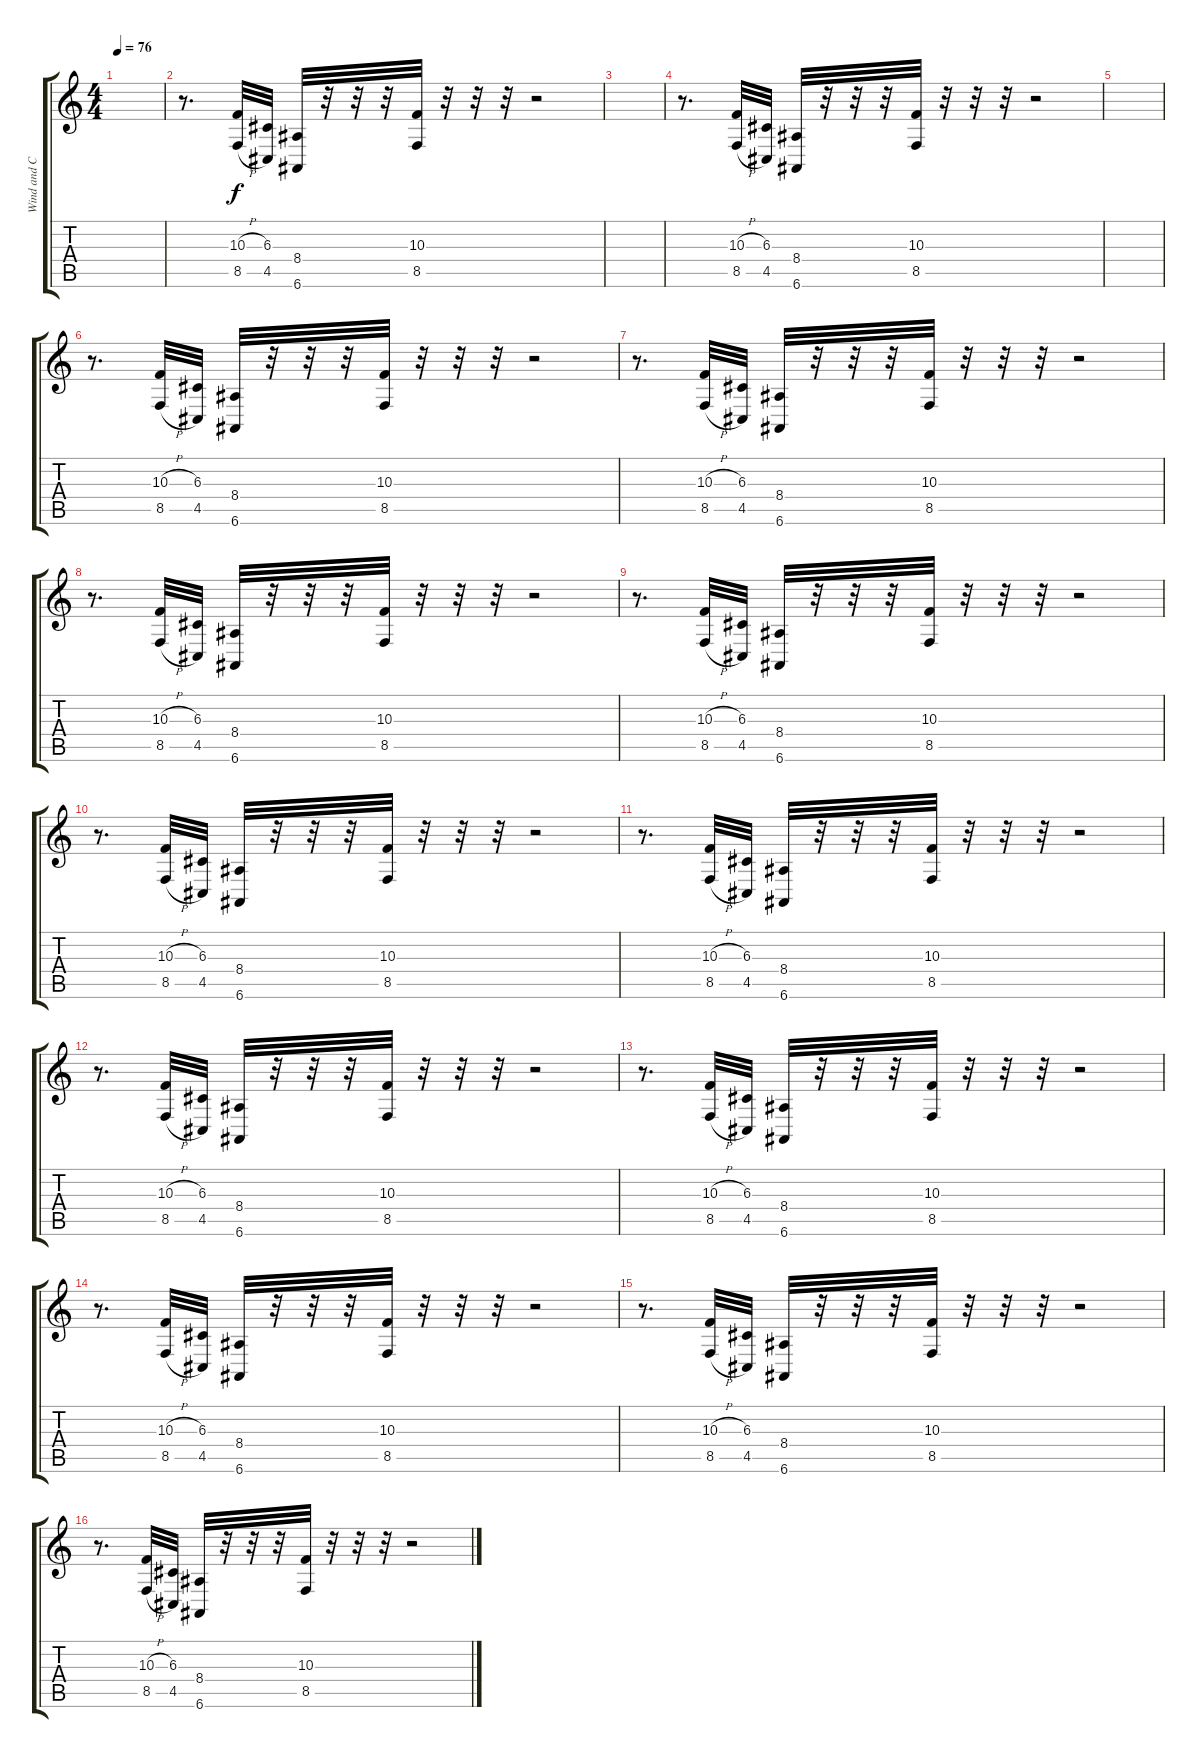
\track ("Wind and Clean Guitar AND Accordian" "Wind and C") {instrument flute}
\staff {score tabs}
\tuning (E4 B3 G3 D3 A2 E2) {hide}
\ts (4 4)
\tempo 76
\clef g2
\ks c
|
r.8{d} (10.3{h} 8.5{h}).32{instrument accordion} (6.3 4.5).32 (8.4 6.6).32 r.32 r.32 r.32 (10.3 8.5).32 r.32 r.32 r.32 r.2 |
|
r.8{d} (10.3{h} 8.5{h}).32{instrument accordion} (6.3 4.5).32 (8.4 6.6).32 r.32 r.32 r.32 (10.3 8.5).32 r.32 r.32 r.32 r.2 |
|
r.8{d} (10.3{h} 8.5{h}).32{instrument accordion} (6.3 4.5).32 (8.4 6.6).32 r.32 r.32 r.32 (10.3 8.5).32 r.32 r.32 r.32 r.2 |
r.8{d} (10.3{h} 8.5{h}).32{instrument accordion} (6.3 4.5).32 (8.4 6.6).32 r.32 r.32 r.32 (10.3 8.5).32 r.32 r.32 r.32 r.2 |
r.8{d} (10.3{h} 8.5{h}).32{instrument accordion} (6.3 4.5).32 (8.4 6.6).32 r.32 r.32 r.32 (10.3 8.5).32 r.32 r.32 r.32 r.2 |
r.8{d} (10.3{h} 8.5{h}).32{instrument accordion} (6.3 4.5).32 (8.4 6.6).32 r.32 r.32 r.32 (10.3 8.5).32 r.32 r.32 r.32 r.2 |
r.8{d} (10.3{h} 8.5{h}).32{instrument accordion} (6.3 4.5).32 (8.4 6.6).32 r.32 r.32 r.32 (10.3 8.5).32 r.32 r.32 r.32 r.2 |
r.8{d} (10.3{h} 8.5{h}).32{instrument accordion} (6.3 4.5).32 (8.4 6.6).32 r.32 r.32 r.32 (10.3 8.5).32 r.32 r.32 r.32 r.2 |
r.8{d} (10.3{h} 8.5{h}).32{instrument accordion} (6.3 4.5).32 (8.4 6.6).32 r.32 r.32 r.32 (10.3 8.5).32 r.32 r.32 r.32 r.2 |
r.8{d} (10.3{h} 8.5{h}).32{instrument accordion} (6.3 4.5).32 (8.4 6.6).32 r.32 r.32 r.32 (10.3 8.5).32 r.32 r.32 r.32 r.2 |
r.8{d} (10.3{h} 8.5{h}).32{instrument accordion} (6.3 4.5).32 (8.4 6.6).32 r.32 r.32 r.32 (10.3 8.5).32 r.32 r.32 r.32 r.2 |
r.8{d} (10.3{h} 8.5{h}).32{instrument accordion} (6.3 4.5).32 (8.4 6.6).32 r.32 r.32 r.32 (10.3 8.5).32 r.32 r.32 r.32 r.2 |
r.8{d} (10.3{h} 8.5{h}).32{instrument accordion} (6.3 4.5).32 (8.4 6.6).32 r.32 r.32 r.32 (10.3 8.5).32 r.32 r.32 r.32 r.2
